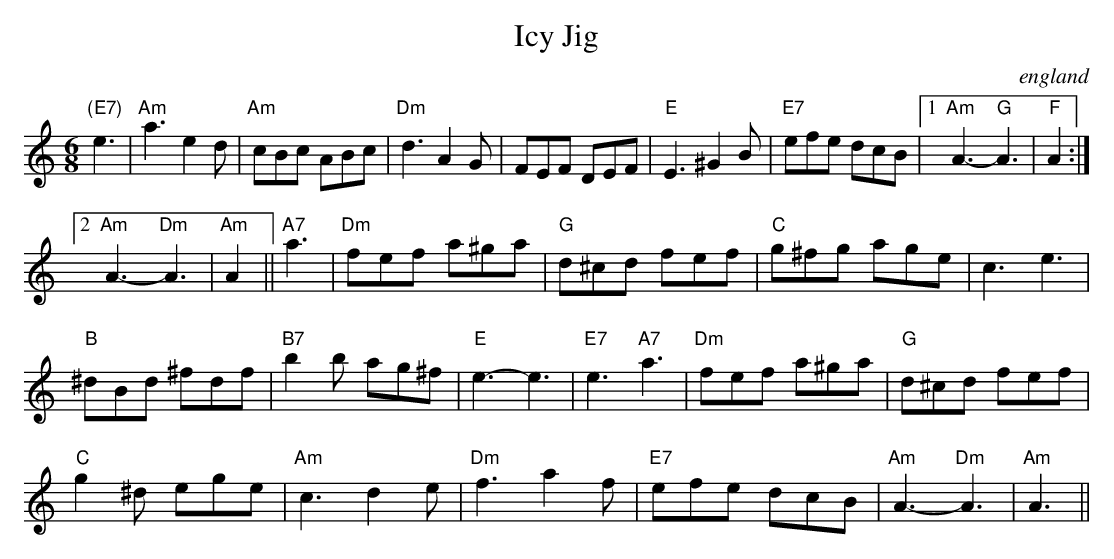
X:1
T:Icy Jig
O:england
M:6/8
K:Am
"(E7)"e3 |"Am"a3 e2d|"Am"cBc ABc|"Dm"d3 A2G|FEF DEF|"E"E3 ^G2B|"E7"efe dcB|\
[1"Am"A3 -"G"A3|"F"A2:|
[2"Am"A3 -"Dm"A3|"Am"A2||"A7"a3 |"Dm"fef a^ga|"G"d^cd fef|"C"g^fg age|c3 e3|
"B"^dBd ^fdf|"B7"b2b ag^f|"E"e3 -e3|"E7"e3 "A7"a3|"Dm"fef a^ga|"G"d^cd fef|
"C"g2^d ege|"Am"c3 d2e|"Dm"f3 a2f|"E7"efe dcB|"Am"A3 -"Dm"A3|"Am"A3 ||
